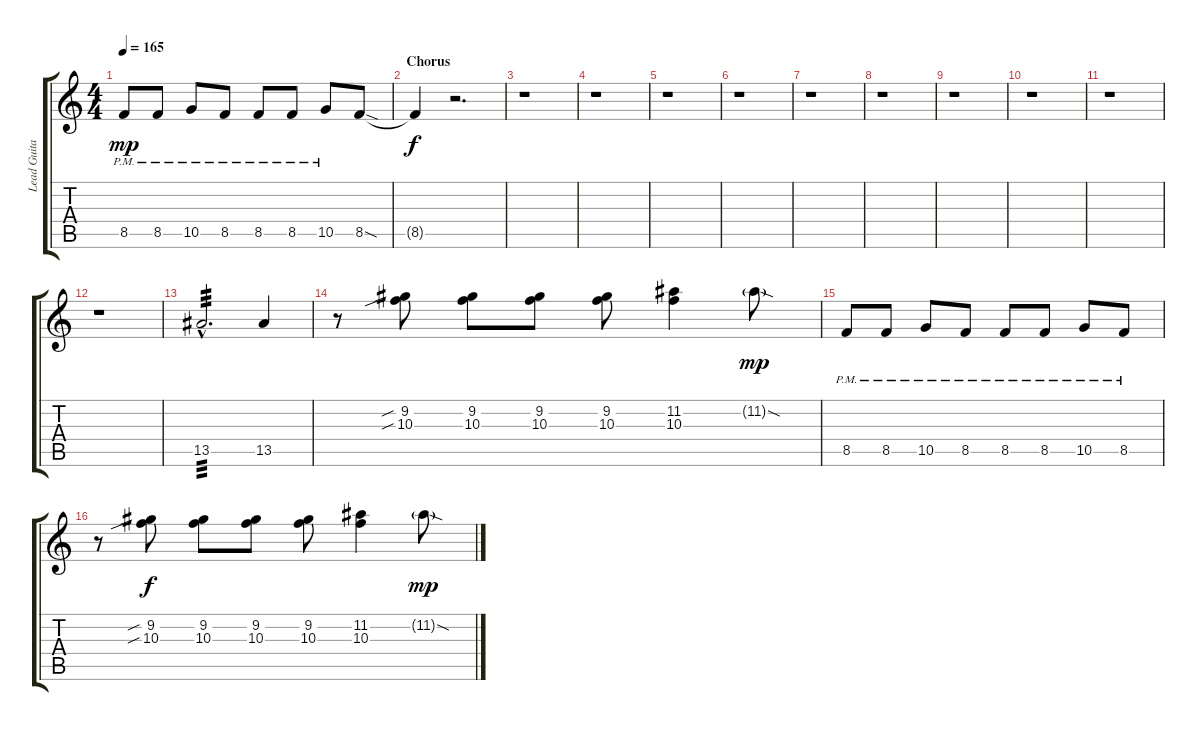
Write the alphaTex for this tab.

\track ("Lead Guitar" "Lead Guita") {instrument distortionguitar}
\staff {score tabs}
\tuning (E4 B3 G3 D3 A2 E2) {hide}
\ts (4 4)
\tempo 165
\clef g2
\ks c
8.5{pm}.8{dy mp} 8.5{pm}.8 10.5{pm}.8 8.5{pm}.8 8.5{pm}.8 8.5{pm}.8 10.5{pm}.8 8.5{sod}.8 |
\section ("" "Chorus")
8.5{t}.4{dy f} r.2{d} |
r.1 |
r.1 |
r.1 |
r.1 |
r.1 |
r.1 |
r.1 |
r.1 |
r.1 |
r.1 |
13.5{hac}.2{d tp 3} 13.5.4 |
r.8 (9.2{sib} 10.3{sib}).8 (9.2 10.3).8 (9.2 10.3).8 (9.2 10.3).8 (11.2 10.3).4 11.2{sod g}.8{dy mp} |
8.5{pm}.8 8.5{pm}.8 10.5{pm}.8 8.5{pm}.8 8.5{pm}.8 8.5{pm}.8 10.5{pm}.8 8.5{pm}.8 |
r.8 (9.2{sib} 10.3{sib}).8{dy f} (9.2 10.3).8 (9.2 10.3).8 (9.2 10.3).8 (11.2 10.3).4 11.2{sod g}.8{dy mp}
